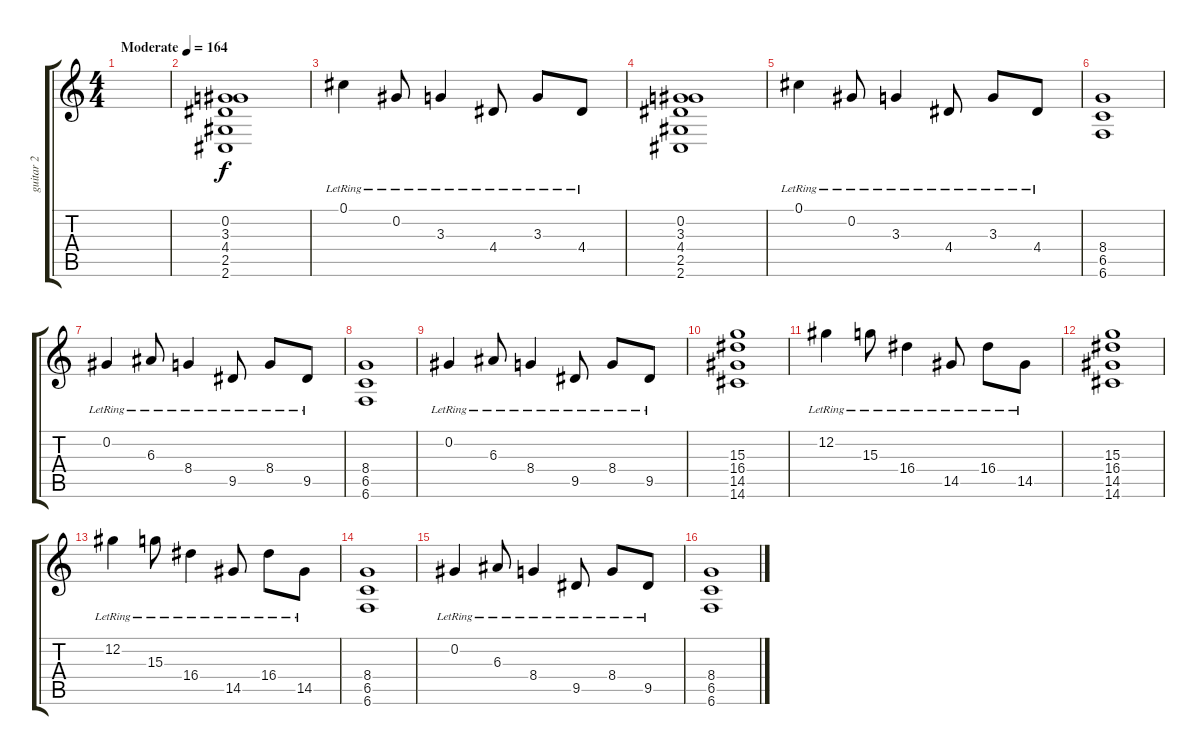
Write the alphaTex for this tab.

\track ("guitar 2" "guitar 2") {instrument distortionguitar}
\staff {score tabs}
\tuning (Db4 Ab3 E3 B2 Gb2 B1) {hide}
\ts (4 4)
\tempo (164 "Moderate")
\clef g2
\ks c
|
(0.2 3.3 4.4 2.5 2.6).1 |
0.1{lr}.4 0.2{lr}.8 3.3{lr}.4 4.4{lr}.8 3.3{lr}.8 4.4{lr}.8 |
(0.2 3.3 4.4 2.5 2.6).1 |
0.1{lr}.4 0.2{lr}.8 3.3{lr}.4 4.4{lr}.8 3.3{lr}.8 4.4{lr}.8 |
(8.4 6.5 6.6).1 |
0.2{lr}.4 6.3{lr}.8 8.4{lr}.4 9.5{lr}.8 8.4{lr}.8 9.5{lr}.8 |
(8.4 6.5 6.6).1 |
0.2{lr}.4 6.3{lr}.8 8.4{lr}.4 9.5{lr}.8 8.4{lr}.8 9.5{lr}.8 |
(15.3 16.4 14.5 14.6).1 |
12.2{lr}.4 15.3{lr}.8 16.4{lr}.4 14.5{lr}.8 16.4{lr}.8 14.5{lr}.8 |
(15.3 16.4 14.5 14.6).1 |
12.2{lr}.4 15.3{lr}.8 16.4{lr}.4 14.5{lr}.8 16.4{lr}.8 14.5{lr}.8 |
(8.4 6.5 6.6).1 |
0.2{lr}.4 6.3{lr}.8 8.4{lr}.4 9.5{lr}.8 8.4{lr}.8 9.5{lr}.8 |
(8.4 6.5 6.6).1
